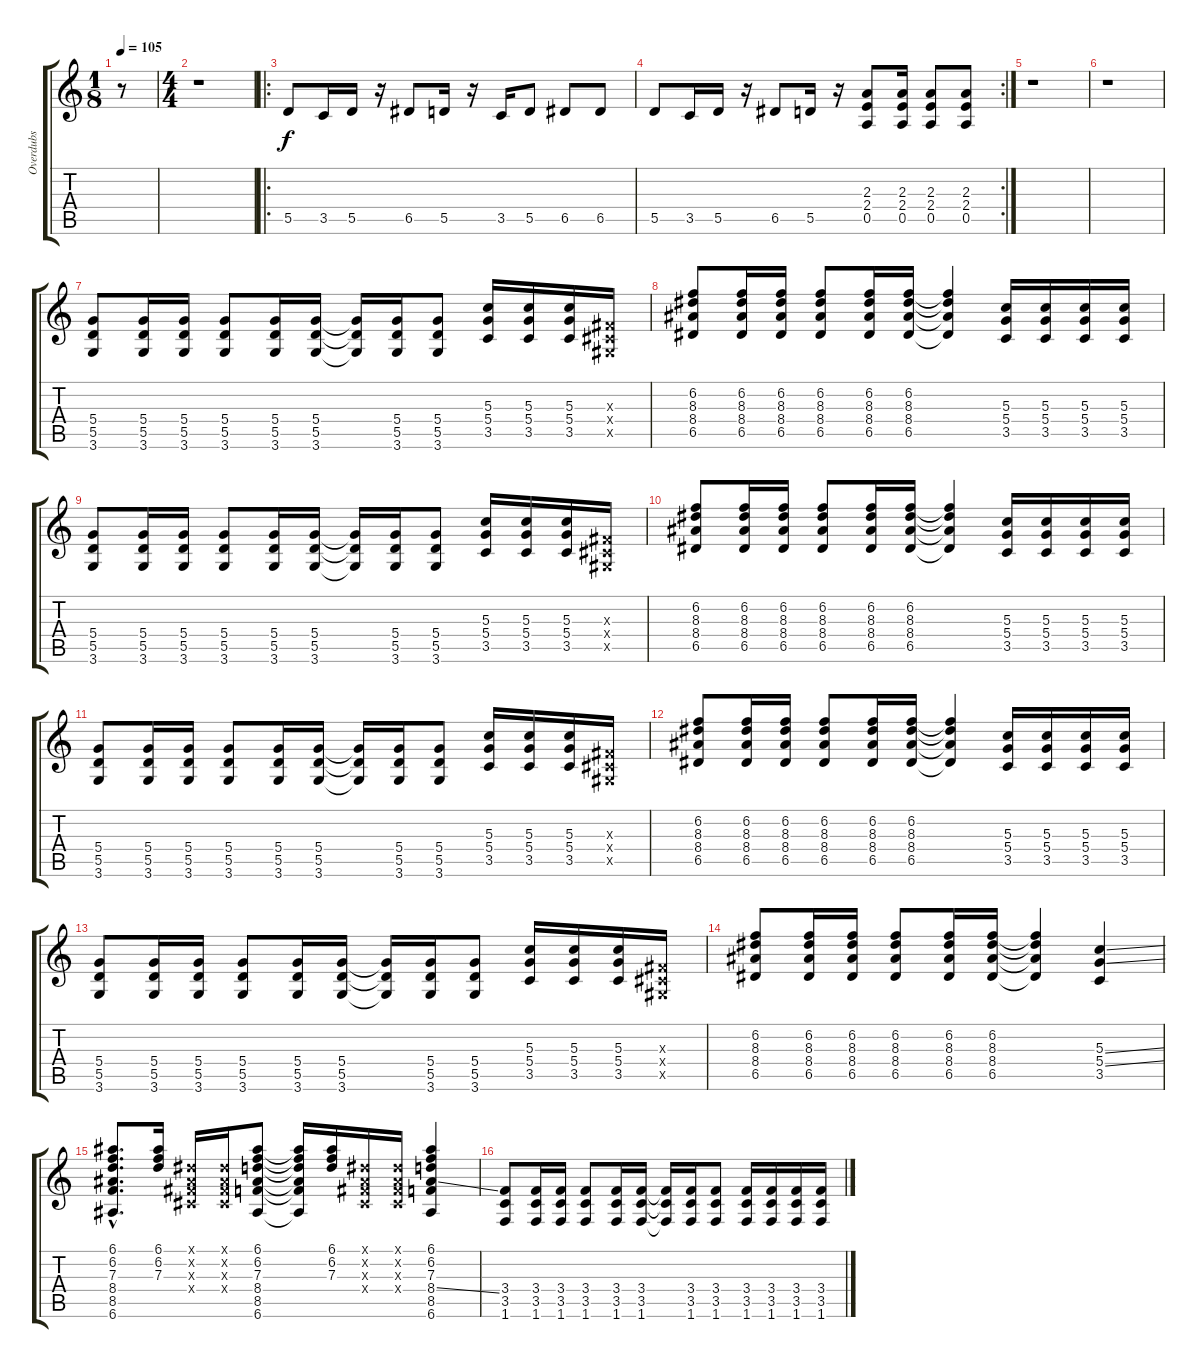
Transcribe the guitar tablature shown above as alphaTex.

\track ("Overdubs" "Overdubs") {instrument distortionguitar}
\staff {score tabs}
\tuning (E4 B3 G3 D3 A2 E2) {hide}
\ts (1 8)
\tempo 105
\clef g2
\ks c
r.8{dy f} |
\ts (4 4)
r.1 |
\ro
5.5.8 3.5.16 5.5.16 r.16 6.5.8 5.5.16 r.16 3.5.16 5.5.8 6.5.8 6.5.8 |
\rc 2
5.5.8 3.5.16 5.5.16 r.16 6.5.8 5.5.16 r.16 (2.3 2.4 0.5).8 (2.3 2.4 0.5).16 (2.3 2.4 0.5).8 (2.3 2.4 0.5).8 |
r.1 |
r.1 |
(5.4 5.5 3.6).8 (5.4 5.5 3.6).16 (5.4 5.5 3.6).16 (5.4 5.5 3.6).8 (5.4 5.5 3.6).16 (5.4 5.5 3.6).16 (5.4{t} 5.5{t} 3.6{t}).16 (5.4 5.5 3.6).16 (5.4 5.5 3.6).8 (5.3 5.4 3.5).16 (5.3 5.4 3.5).16 (5.3 5.4 3.5).16 (-1.3{x} -1.4{x} -1.5{x}).16 |
(6.2 8.3 8.4 6.5).8 (6.2 8.3 8.4 6.5).16 (6.2 8.3 8.4 6.5).16 (6.2 8.3 8.4 6.5).8 (6.2 8.3 8.4 6.5).16 (6.2 8.3 8.4 6.5).16 (6.2{t} 8.3{t} 8.4{t} 6.5{t}).4 (5.3 5.4 3.5).16 (5.3 5.4 3.5).16 (5.3 5.4 3.5).16 (5.3 5.4 3.5).16 |
(5.4 5.5 3.6).8 (5.4 5.5 3.6).16 (5.4 5.5 3.6).16 (5.4 5.5 3.6).8 (5.4 5.5 3.6).16 (5.4 5.5 3.6).16 (5.4{t} 5.5{t} 3.6{t}).16 (5.4 5.5 3.6).16 (5.4 5.5 3.6).8 (5.3 5.4 3.5).16 (5.3 5.4 3.5).16 (5.3 5.4 3.5).16 (-1.3{x} -1.4{x} -1.5{x}).16 |
(6.2 8.3 8.4 6.5).8 (6.2 8.3 8.4 6.5).16 (6.2 8.3 8.4 6.5).16 (6.2 8.3 8.4 6.5).8 (6.2 8.3 8.4 6.5).16 (6.2 8.3 8.4 6.5).16 (6.2{t} 8.3{t} 8.4{t} 6.5{t}).4 (5.3 5.4 3.5).16 (5.3 5.4 3.5).16 (5.3 5.4 3.5).16 (5.3 5.4 3.5).16 |
(5.4 5.5 3.6).8 (5.4 5.5 3.6).16 (5.4 5.5 3.6).16 (5.4 5.5 3.6).8 (5.4 5.5 3.6).16 (5.4 5.5 3.6).16 (5.4{t} 5.5{t} 3.6{t}).16 (5.4 5.5 3.6).16 (5.4 5.5 3.6).8 (5.3 5.4 3.5).16 (5.3 5.4 3.5).16 (5.3 5.4 3.5).16 (-1.3{x} -1.4{x} -1.5{x}).16 |
(6.2 8.3 8.4 6.5).8 (6.2 8.3 8.4 6.5).16 (6.2 8.3 8.4 6.5).16 (6.2 8.3 8.4 6.5).8 (6.2 8.3 8.4 6.5).16 (6.2 8.3 8.4 6.5).16 (6.2{t} 8.3{t} 8.4{t} 6.5{t}).4 (5.3 5.4 3.5).16 (5.3 5.4 3.5).16 (5.3 5.4 3.5).16 (5.3 5.4 3.5).16 |
(5.4 5.5 3.6).8 (5.4 5.5 3.6).16 (5.4 5.5 3.6).16 (5.4 5.5 3.6).8 (5.4 5.5 3.6).16 (5.4 5.5 3.6).16 (5.4{t} 5.5{t} 3.6{t}).16 (5.4 5.5 3.6).16 (5.4 5.5 3.6).8 (5.3 5.4 3.5).16 (5.3 5.4 3.5).16 (5.3 5.4 3.5).16 (-1.3{x} -1.4{x} -1.5{x}).16 |
(6.2 8.3 8.4 6.5).8 (6.2 8.3 8.4 6.5).16 (6.2 8.3 8.4 6.5).16 (6.2 8.3 8.4 6.5).8 (6.2 8.3 8.4 6.5).16 (6.2 8.3 8.4 6.5).16 (6.2{t} 8.3{t} 8.4{t} 6.5{t}).4 (5.3{ss} 5.4{ss} 3.5).4 |
(6.1{hac} 6.2{hac} 7.3{hac} 8.4{hac} 8.5{hac} 6.6{hac}).8{d} (6.1 6.2 7.3).16 (-1.1{x} -1.2{x} -1.3{x} -1.4{x}).16 (-1.1{x} -1.2{x} -1.3{x} -1.4{x}).16 (6.1 6.2 7.3 8.4 8.5 6.6).8 (6.1{t} 6.2{t} 7.3{t} 8.4{t} 8.5{t} 6.6{t}).16 (6.1 6.2 7.3).16 (-1.1{x} -1.2{x} -1.3{x} -1.4{x}).16 (-1.1{x} -1.2{x} -1.3{x} -1.4{x}).16 (6.1 6.2 7.3 8.4{ss} 8.5 6.6).4 |
(3.4 3.5 1.6).8 (3.4 3.5 1.6).16 (3.4 3.5 1.6).16 (3.4 3.5 1.6).8 (3.4 3.5 1.6).16 (3.4 3.5 1.6).16 (3.4{t} 3.5{t} 1.6{t}).16 (3.4 3.5 1.6).16 (3.4 3.5 1.6).8 (3.4 3.5 1.6).16 (3.4 3.5 1.6).16 (3.4 3.5 1.6).16 (3.4 3.5 1.6).16
